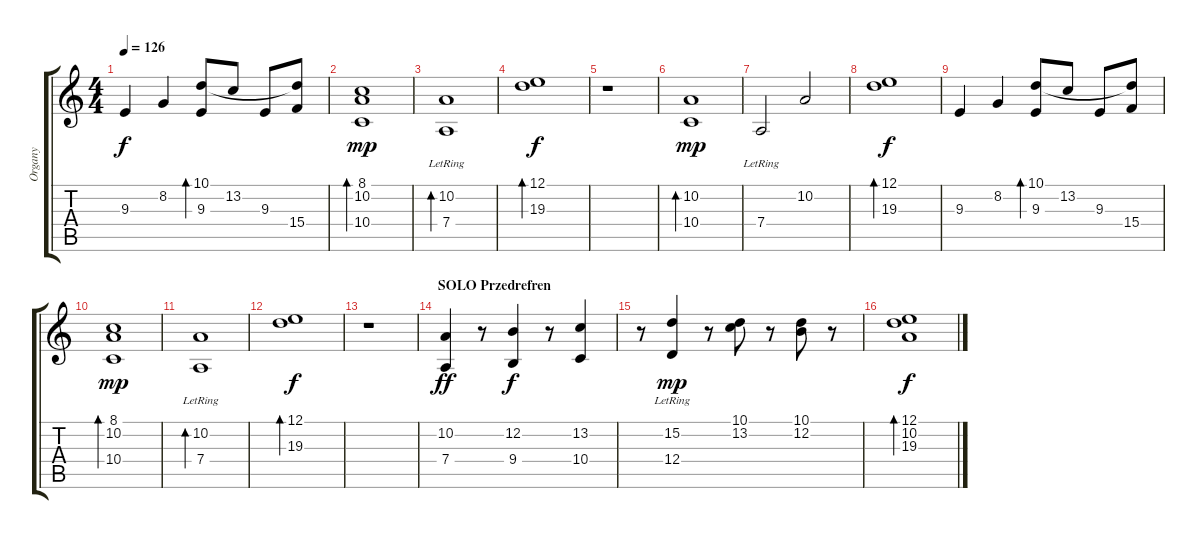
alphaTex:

\track ("Organy" "Organy") {instrument electricpiano1}
\staff {score tabs}
\tuning (E4 B3 G3 D3 A2 E2) {hide}
\ts (4 4)
\tempo 126
\clef g2
\ks c
9.3.4{dy f} 8.2.4 (10.1 9.3).8{bd 480} 13.2.8 9.3.8 (10.1{t} 15.4).8 |
(8.1 10.2 10.4).1{bd 480 dy mp} |
(10.2 7.4{lr}).1{bd 480} |
(12.1 19.3).1{bd 480 dy f} |
r.1 |
(10.2 10.4).1{bd 480 dy mp} |
7.4{lr}.2 10.2.2 |
(12.1 19.3).1{bd 480 dy f} |
9.3.4 8.2.4 (10.1 9.3).8{bd 480} 13.2.8 9.3.8 (10.1{t} 15.4).8 |
(8.1 10.2 10.4).1{bd 480 dy mp} |
(10.2 7.4{lr}).1{bd 480} |
(12.1 19.3).1{bd 480 dy f} |
r.1 |
\section ("" "SOLO Przedrefren")
(10.2 7.4).4{dy ff} r.8 (12.2 9.4).4{dy f} r.8 (13.2 10.4).4 |
r.8 (15.2 12.4{lr}).4{dy mp} r.8 (10.1 13.2).8 r.8 (10.1 12.2).8 r.8 |
(12.1 10.2 19.3).1{bd 120 dy f}
